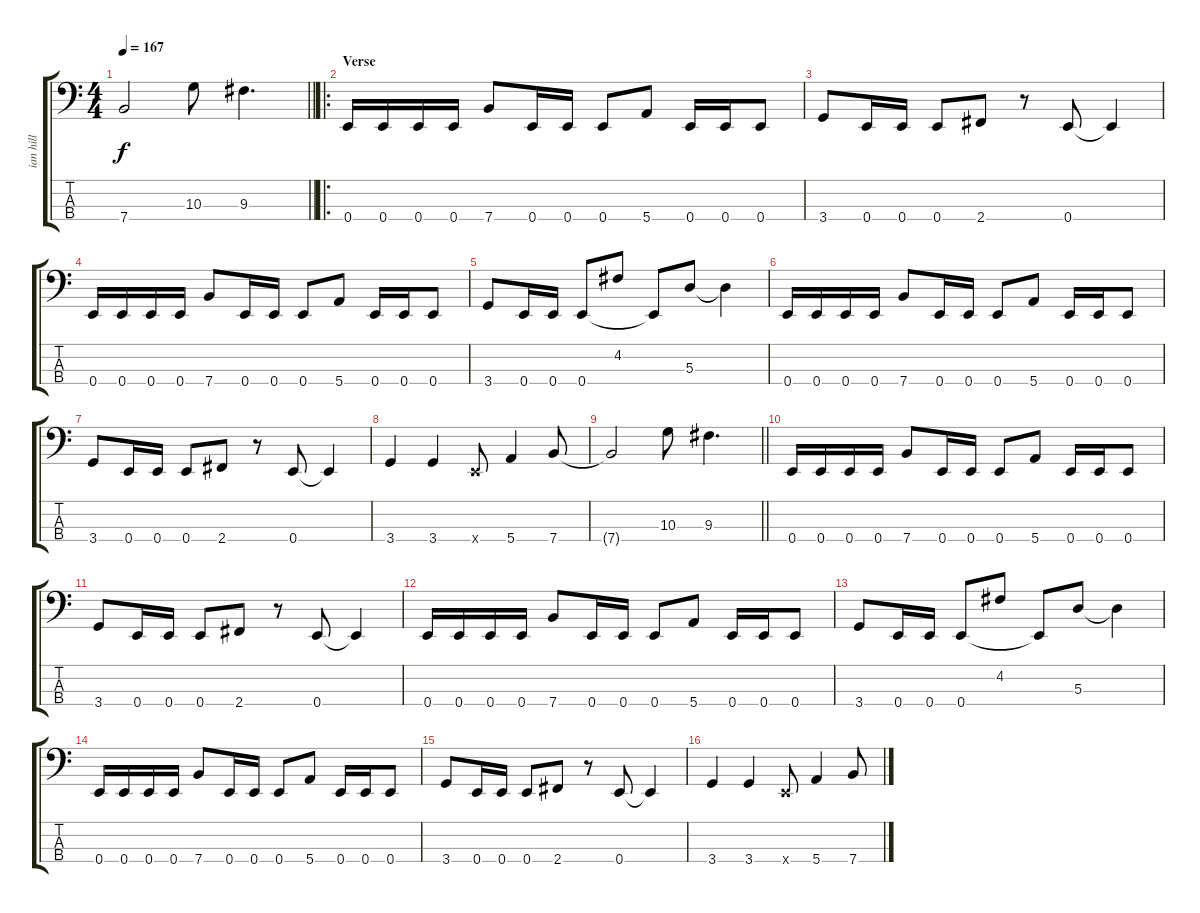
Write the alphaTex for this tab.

\track ("ian hill" "ian hill") {instrument electricbasspick}
\staff {score tabs}
\tuning (G2 D2 A1 E1) {hide}
\ts (4 4)
\tempo 167
\clef f4
\barLineRight lightlight
\ks c
7.4{t}.2{dy f} 10.3.8 9.3.4{d} |
\ro
\section ("" "Verse")
0.4.16 0.4.16 0.4.16 0.4.16 7.4.8 0.4.16 0.4.16 0.4.8 5.4.8 0.4.16 0.4.16 0.4.8 |
3.4.8 0.4.16 0.4.16 0.4.8 2.4.8 r.8 0.4.8 0.4{t}.4 |
0.4.16 0.4.16 0.4.16 0.4.16 7.4.8 0.4.16 0.4.16 0.4.8 5.4.8 0.4.16 0.4.16 0.4.8 |
3.4.8 0.4.16 0.4.16 0.4.8 4.2.8 0.4{t}.8 5.3.8 5.3{t}.4 |
0.4.16 0.4.16 0.4.16 0.4.16 7.4.8 0.4.16 0.4.16 0.4.8 5.4.8 0.4.16 0.4.16 0.4.8 |
3.4.8 0.4.16 0.4.16 0.4.8 2.4.8 r.8 0.4.8 0.4{t}.4 |
3.4.4 3.4.4 0.4{x}.8 5.4.4 7.4.8 |
\barLineRight lightlight
7.4{t}.2 10.3.8 9.3.4{d} |
0.4.16 0.4.16 0.4.16 0.4.16 7.4.8 0.4.16 0.4.16 0.4.8 5.4.8 0.4.16 0.4.16 0.4.8 |
3.4.8 0.4.16 0.4.16 0.4.8 2.4.8 r.8 0.4.8 0.4{t}.4 |
0.4.16 0.4.16 0.4.16 0.4.16 7.4.8 0.4.16 0.4.16 0.4.8 5.4.8 0.4.16 0.4.16 0.4.8 |
3.4.8 0.4.16 0.4.16 0.4.8 4.2.8 0.4{t}.8 5.3.8 5.3{t}.4 |
0.4.16 0.4.16 0.4.16 0.4.16 7.4.8 0.4.16 0.4.16 0.4.8 5.4.8 0.4.16 0.4.16 0.4.8 |
3.4.8 0.4.16 0.4.16 0.4.8 2.4.8 r.8 0.4.8 0.4{t}.4 |
3.4.4 3.4.4 0.4{x}.8 5.4.4 7.4.8
